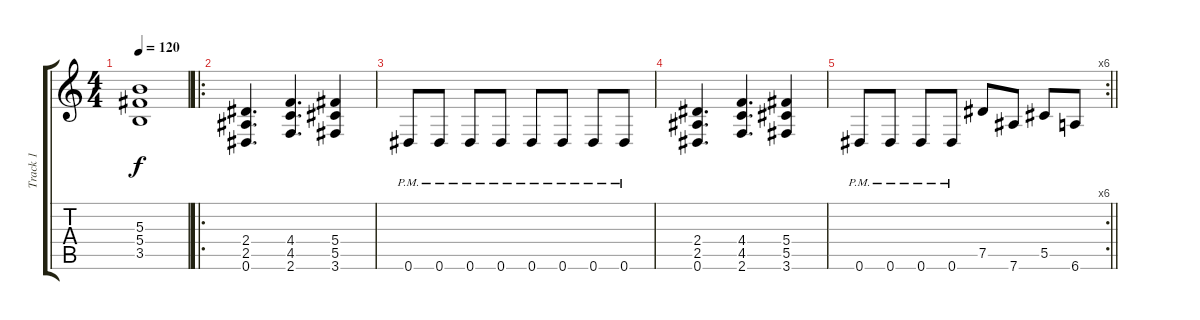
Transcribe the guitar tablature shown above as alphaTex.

\track ("Track 1" "Track 1") {instrument distortionguitar}
\staff {score tabs}
\tuning (Eb4 Bb3 Gb3 Db3 Ab2 Eb2) {hide}
\ts (4 4)
\tempo 120
\clef g2
\ks c
(5.3{t} 5.4{t} 3.5{t}).1{dy f} |
\ro
(2.4 2.5 0.6).4{d} (4.4 4.5 2.6).4{d} (5.4 5.5 3.6).4 |
0.6{pm}.8 0.6{pm}.8 0.6{pm}.8 0.6{pm}.8 0.6{pm}.8 0.6{pm}.8 0.6{pm}.8 0.6{pm}.8 |
(2.4 2.5 0.6).4{d} (4.4 4.5 2.6).4{d} (5.4 5.5 3.6).4 |
\rc 6
\barLineRight lightlight
0.6{pm}.8 0.6{pm}.8 0.6{pm}.8 0.6{pm}.8 7.5.8 7.6.8 5.5.8 6.6.8
